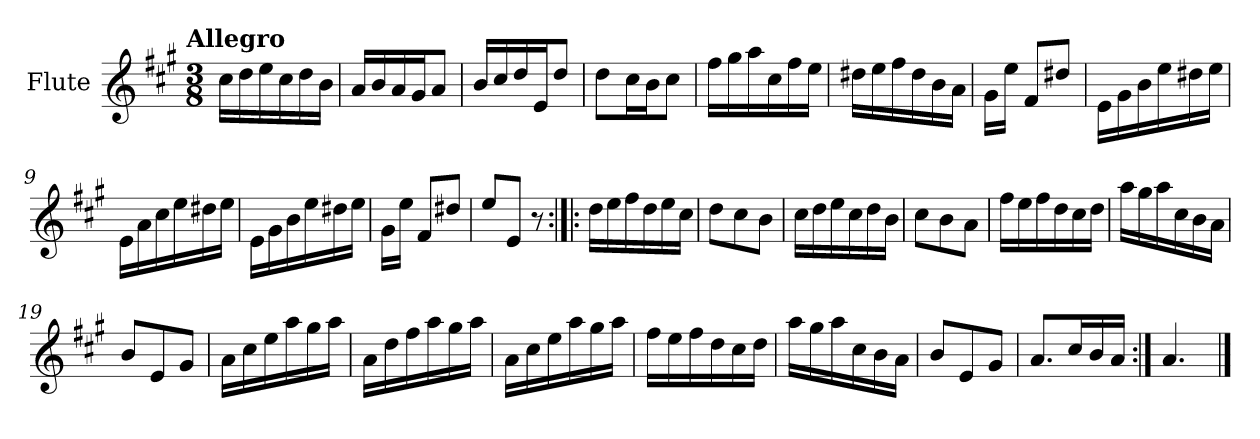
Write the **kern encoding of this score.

**kern
*part1
*staff1
*I"Flute
*I'Fl
*clefG2
*k[f#c#g#]
*A:
!!LO:TX:omd:t=Allegro
*M3/8
*MM132
=1
16cc#LL
16dd
16ee
16cc#
16dd
16bJJ
=2
16aLL
16b
16a
16g#J
8aJ
=3
16bLL
16cc#
16dd
16eJ
8ddJ
=4
8ddL
16cc#L
16bJ
8cc#J
=5
16ff#LL
16gg#
16aa
16cc#
16ff#
16eeJJ
=6
16dd#XLL
16ee
16ff#
16dd#
16b
16aJJ
=7
16g#LL
16eeJJ
8f#L
8dd#XJ
=8
16e\LL
16g#
16b
16ee
16dd#X
16eeJJ
=9
16e\LL
16a
16cc#
16ee
16dd#X
16eeJJ
=10
16e\LL
16g#
16b
16ee
16dd#X
16eeJJ
=11
16g#LL
16eeJJ
8f#L
8dd#XJ
=12
8eeL
8eJ
8r
=13:|!|:
16ddLL
16ee
16ff#
16dd
16ee
16cc#JJ
=14
8ddL
8cc#
8bJ
=15
16cc#LL
16dd
16ee
16cc#
16dd
16bJJ
=16
8cc#L
8b
8aJ
=17
16ff#LL
16ee
16ff#
16dd
16cc#
16ddJJ
=18
16aaLL
16gg#
16aa
16cc#
16b
16aJJ
=19
8bL
8e
8g#J
=20
16aLL
16cc#
16ee
16aa
16gg#
16aaJJ
=21
16aLL
16dd
16ff#
16aa
16gg#
16aaJJ
=22
16aLL
16cc#
16ee
16aa
16gg#
16aaJJ
=23
16ff#LL
16ee
16ff#
16dd
16cc#
16ddJJ
=24
16aaLL
16gg#
16aa
16cc#
16b
16aJJ
=25
8bL
8e
8g#J
=26
8.a/L
16cc#L
16b
16aJJ
=27:|!
4.a
==
*-
